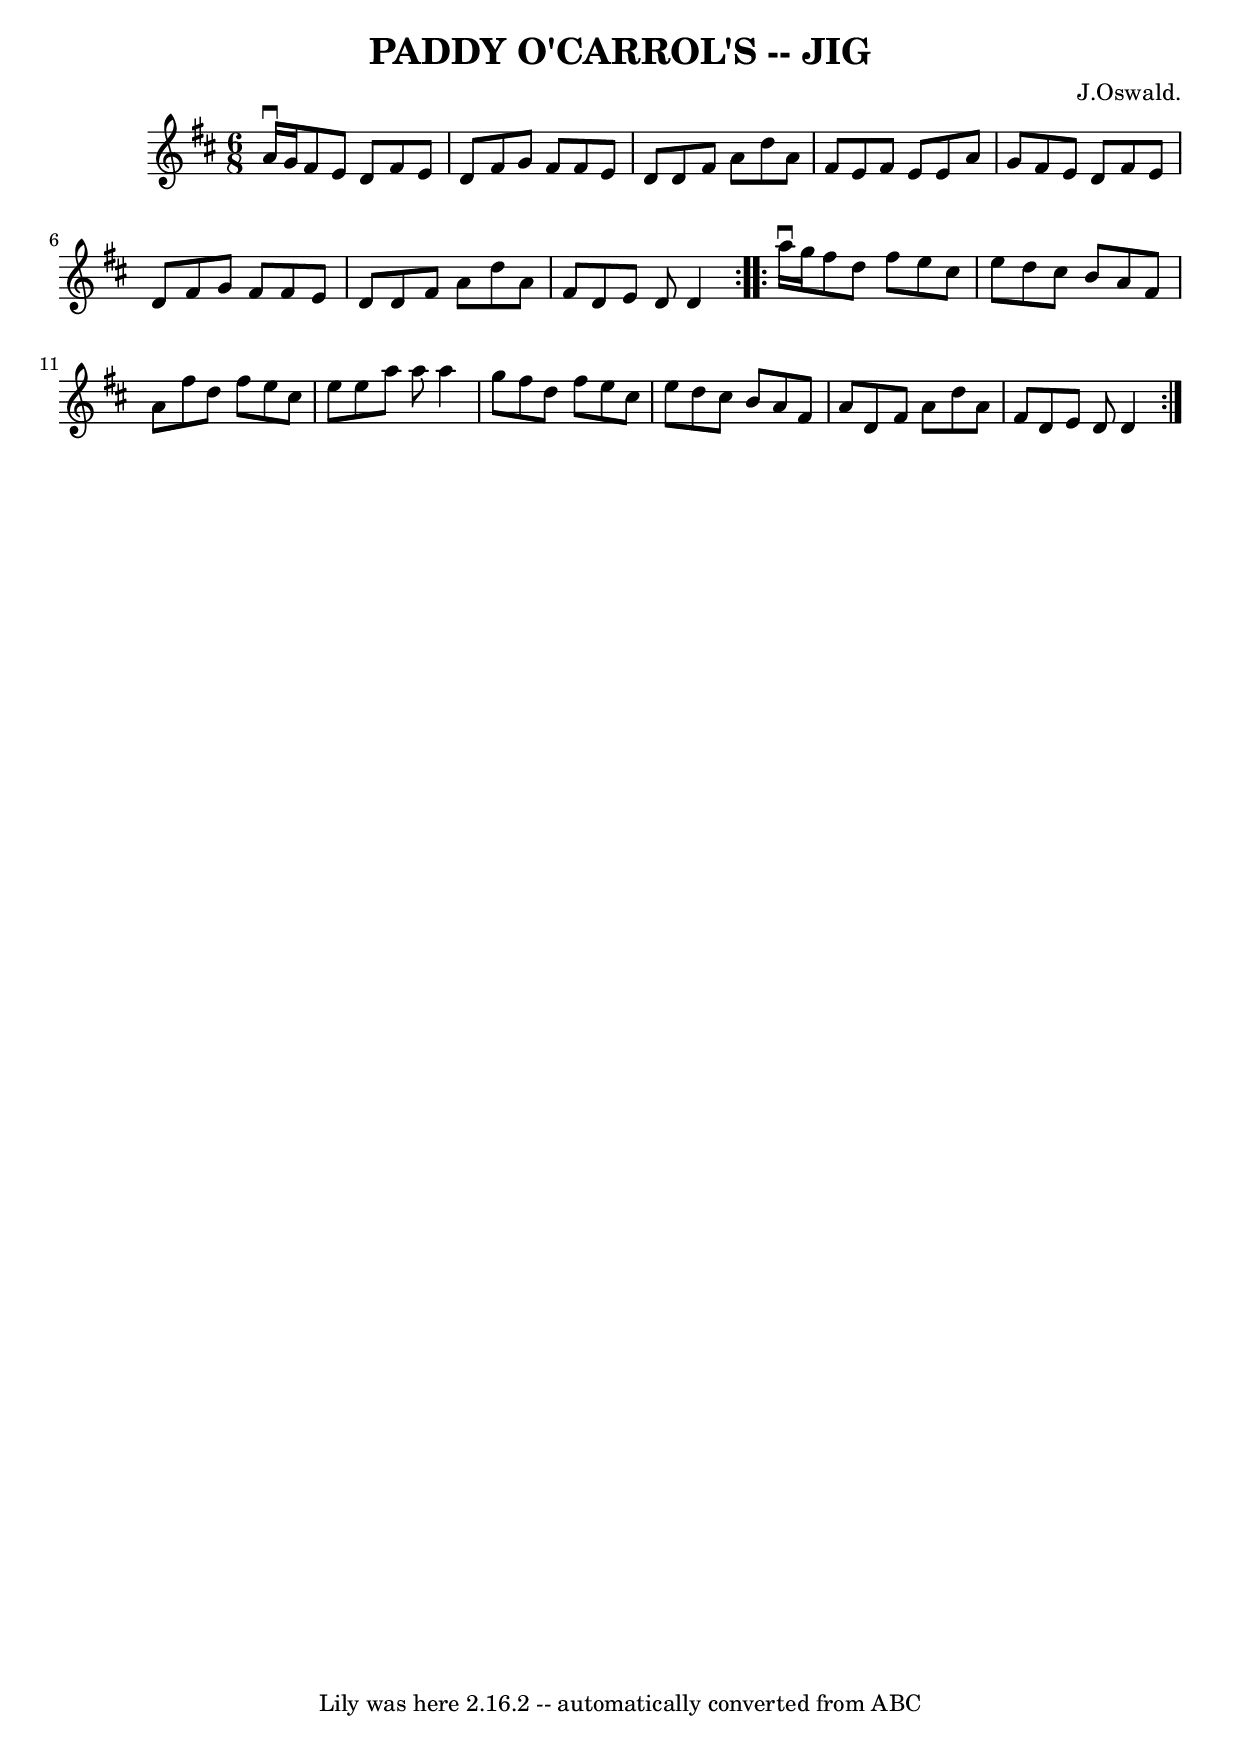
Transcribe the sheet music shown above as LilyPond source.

\version "2.7.40"
\include "Mammoth.ily"
\header {
	%% book = "Ryan's Mammoth Collection of Fiddle Tunes"
	composer = "J.Oswald."
	crossRefNumber = "1"
	footnotes = ""
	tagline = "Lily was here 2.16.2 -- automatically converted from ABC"
	title = "PADDY O'CARROL'S -- JIG"
}
voicedefault =  {


\repeat volta 2 {
\time 6/8 
\key d \major a'16^\downbow g'16        |
 fis'8 e'8  
 d'8 fis'8 e'8 d'8    |
 fis'8 g'8 fis'8 fis'8    
e'8 d'8    |
 d'8 fis'8 a'8 d''8 a'8 fis'8    
|
 e'8 fis'8 e'8 e'8 a'8 g'8        |
 fis'8    
e'8 d'8 fis'8 e'8 d'8    |
 fis'8 g'8 fis'8 fis'8  
 e'8 d'8    |
 d'8 fis'8 a'8 d''8 a'8 fis'8    
|
 d'8 e'8 d'8 d'4    }     \repeat volta 2 { a''16 
^\downbow g''16        |
 fis''8 d''8 fis''8 e''8 cis''8  
 e''8    |
 d''8 cis''8 b'8 a'8 fis'8 a'8    |
   
fis''8 d''8 fis''8 e''8 cis''8 e''8    |
 e''8 a''8   
 a''8 a''4 g''8        |
 fis''8 d''8 fis''8 e''8    
cis''8 e''8    |
 d''8 cis''8 b'8 a'8 fis'8 a'8    
|
 d'8 fis'8 a'8 d''8 a'8 fis'8    |
 d'8 e'8 
 d'8 d'4    }   
}

\score{
    <<

	\context Staff="default"
	{
	    \voicedefault 
	}

    >>
	\layout {
	}
	\midi {}
}
